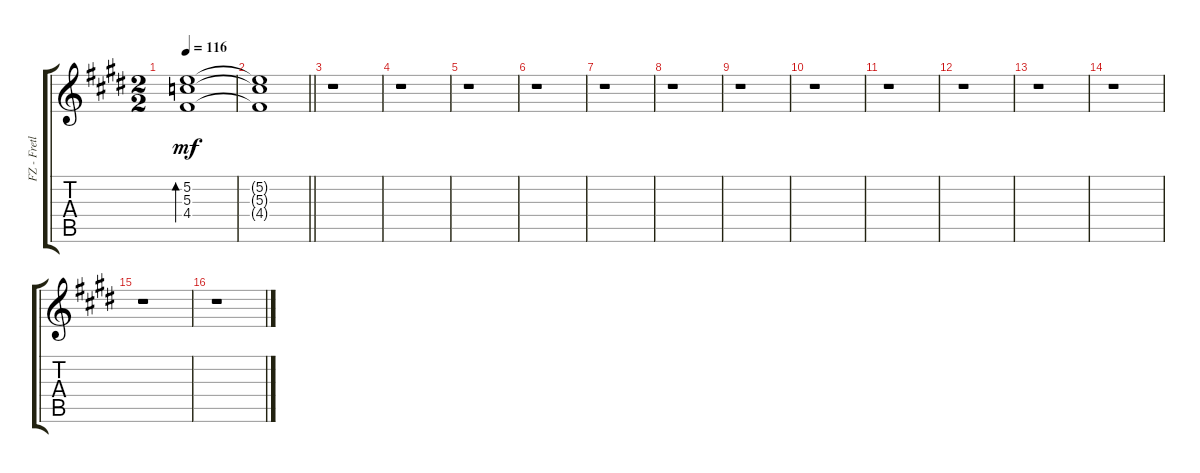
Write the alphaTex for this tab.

\track ("FZ - Fretless Guitar 1" "FZ - Fretl") {instrument electricguitarclean}
\staff {score tabs}
\tuning (E4 B3 G3 D3 A2 E2) {hide}
\ts (2 2)
\tempo 116
\clef g2
\ks c#minor
(5.2 5.3 4.4).1{bd 30 dy mf} |
\barLineRight lightlight
(5.2{t} 5.3{t} 4.4{t}).1 |
\ks e
r.1 |
\ks c#minor
r.1 |
r.1 |
\ks e
r.1 |
\ks c#minor
r.1 |
r.1 |
r.1 |
r.1 |
r.1 |
\ks e
r.1 |
\ks c#minor
r.1 |
\ks e
r.1 |
\ks c#minor
r.1 |
\ks e
r.1
